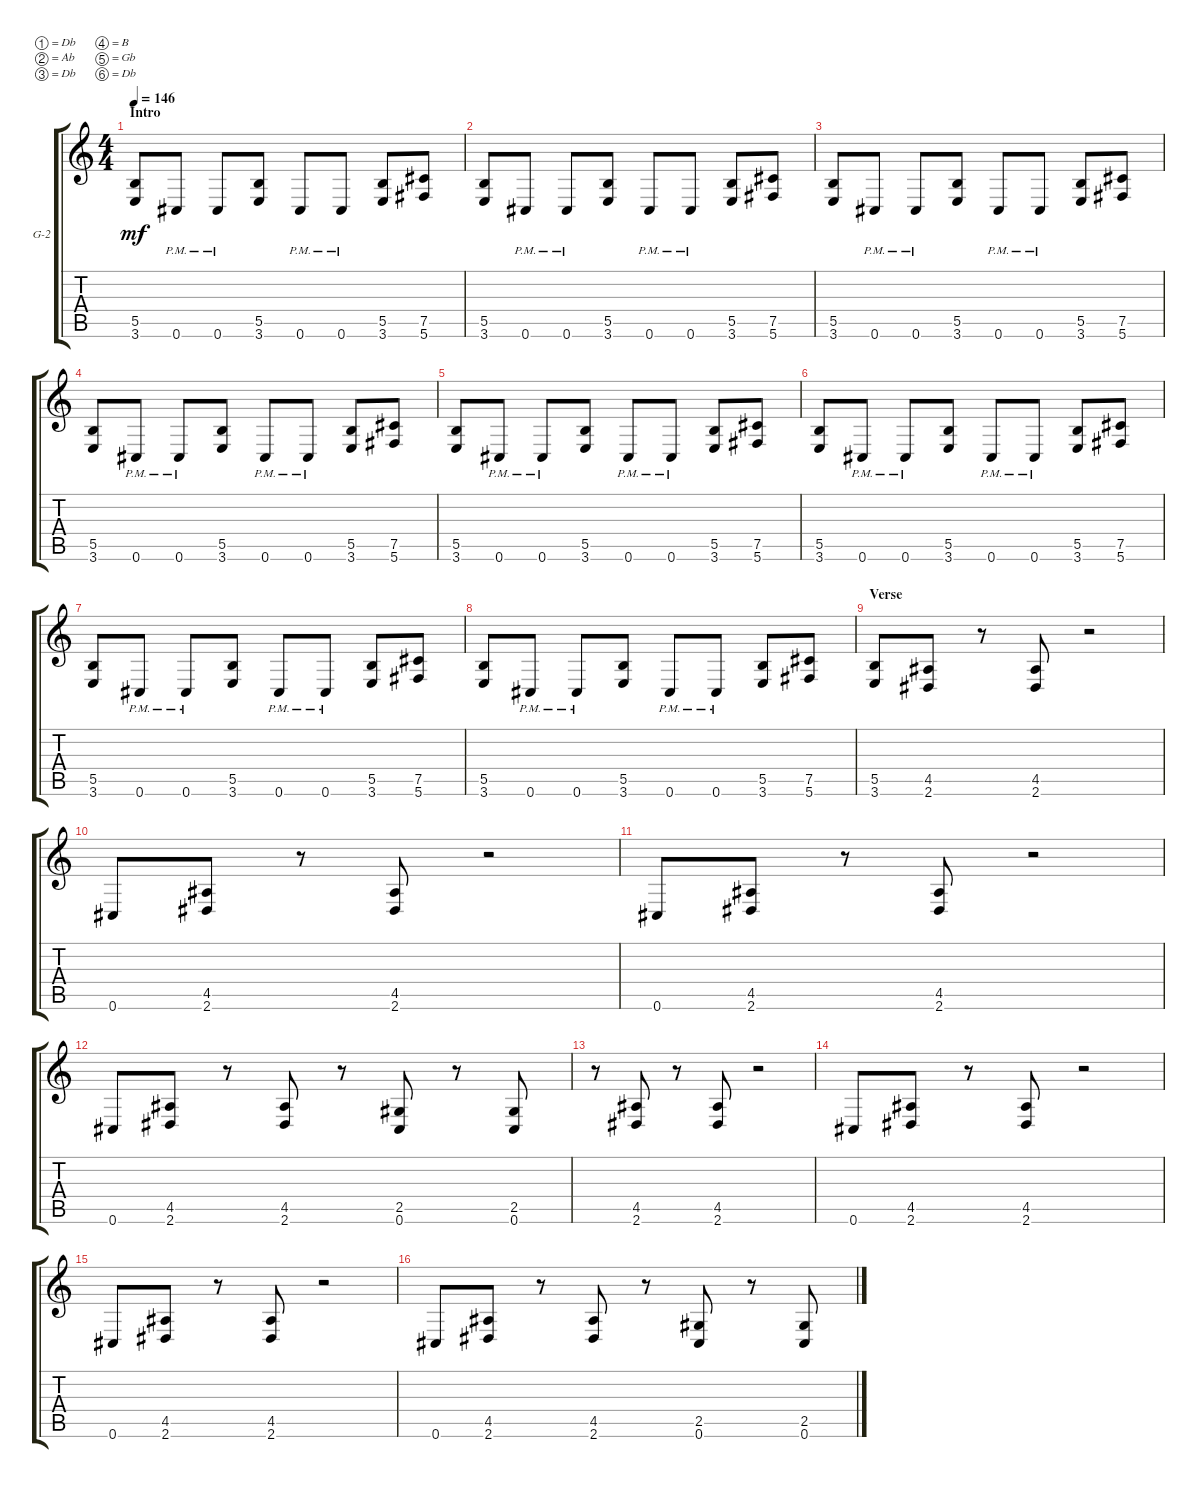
\defaultSystemsLayout 4
\bracketExtendMode groupsimilarinstruments
\firstSystemTrackNameOrientation horizontal
\otherSystemsTrackNameOrientation horizontal
\track ("Guitar 2" "G-2") {instrument distortionguitar}
\staff {score tabs}
\tuning (Db4 Ab3 Db3 B2 Gb2 Db2)
\ts (4 4)
\section ("" "Intro")
\tempo 146
\clef g2
\ks c
(3.6 5.5).8{dy mf instrument distortionguitar} 0.6{pm}.8 0.6{pm}.8 (3.6 5.5).8 0.6{pm}.8 0.6{pm}.8 (3.6 5.5).8 (5.6 7.5).8 |
(3.6 5.5).8 0.6{pm}.8 0.6{pm}.8 (3.6 5.5).8 0.6{pm}.8 0.6{pm}.8 (3.6 5.5).8 (5.6 7.5).8 |
(3.6 5.5).8 0.6{pm}.8 0.6{pm}.8 (3.6 5.5).8 0.6{pm}.8 0.6{pm}.8 (3.6 5.5).8 (5.6 7.5).8 |
(3.6 5.5).8 0.6{pm}.8 0.6{pm}.8 (3.6 5.5).8 0.6{pm}.8 0.6{pm}.8 (3.6 5.5).8 (5.6 7.5).8 |
(3.6 5.5).8 0.6{pm}.8 0.6{pm}.8 (3.6 5.5).8 0.6{pm}.8 0.6{pm}.8 (3.6 5.5).8 (5.6 7.5).8 |
(3.6 5.5).8 0.6{pm}.8 0.6{pm}.8 (3.6 5.5).8 0.6{pm}.8 0.6{pm}.8 (3.6 5.5).8 (5.6 7.5).8 |
(3.6 5.5).8 0.6{pm}.8 0.6{pm}.8 (3.6 5.5).8 0.6{pm}.8 0.6{pm}.8 (3.6 5.5).8 (5.6 7.5).8 |
(3.6 5.5).8 0.6{pm}.8 0.6{pm}.8 (3.6 5.5).8 0.6{pm}.8 0.6{pm}.8 (3.6 5.5).8 (5.6 7.5).8 |
\section ("" "Verse")
(3.6 5.5).8 (2.6 4.5).8 r.8 (2.6 4.5).8 r.2 |
0.6.8 (2.6 4.5).8 r.8 (2.6 4.5).8 r.2 |
0.6.8 (2.6 4.5).8 r.8 (2.6 4.5).8 r.2 |
0.6.8 (2.6 4.5).8 r.8 (2.6 4.5).8 r.8 (0.6 2.5).8 r.8 (0.6 2.5).8 |
r.8 (2.6 4.5).8 r.8 (2.6 4.5).8 r.2 |
0.6.8 (2.6 4.5).8 r.8 (2.6 4.5).8 r.2 |
0.6.8 (2.6 4.5).8 r.8 (2.6 4.5).8 r.2 |
0.6.8 (2.6 4.5).8 r.8 (2.6 4.5).8 r.8 (0.6 2.5).8 r.8 (0.6 2.5).8
